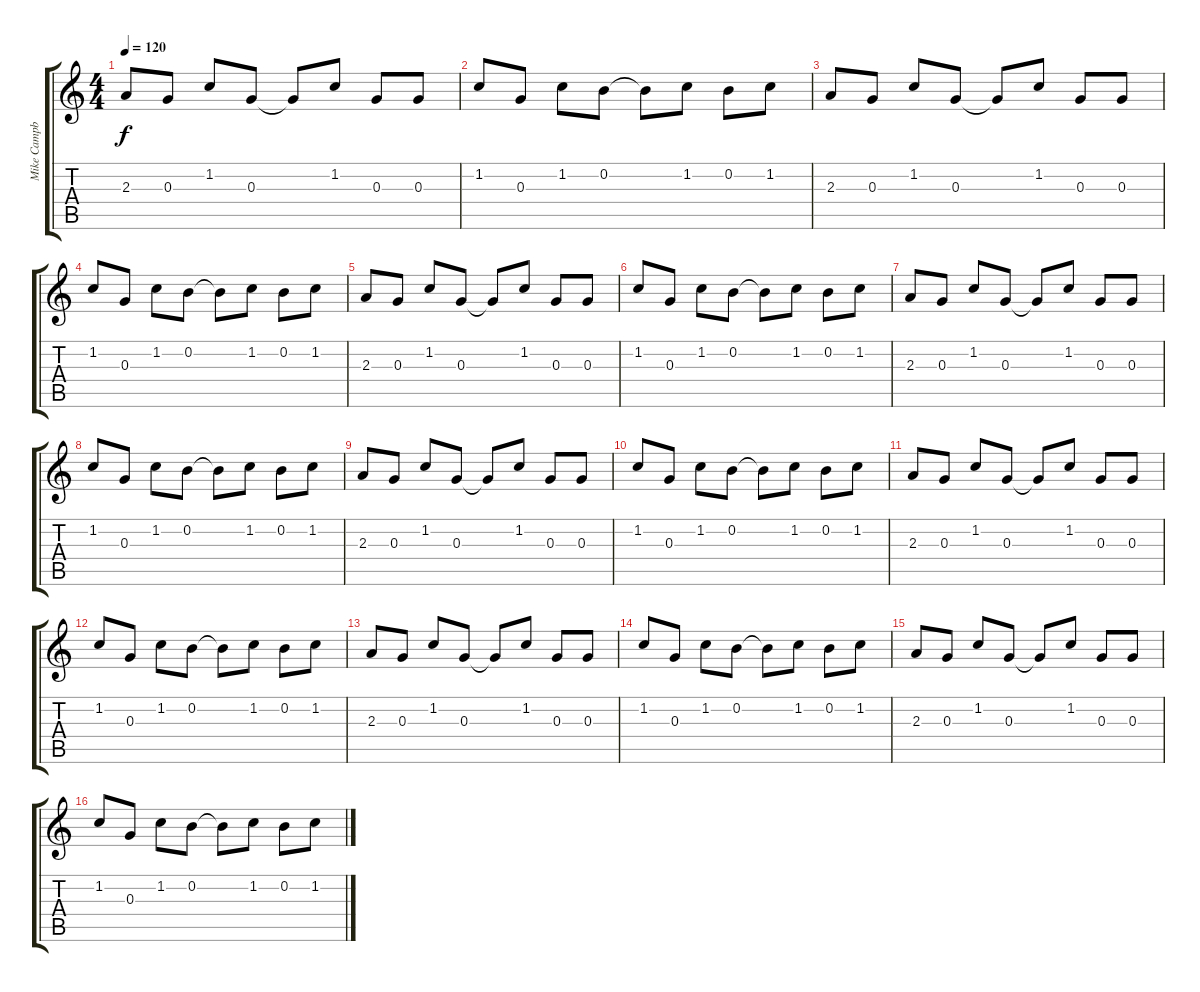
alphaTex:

\track ("Mike Campbell" "Mike Campb") {instrument electricguitarclean}
\staff {score tabs}
\tuning (E4 B3 G3 D3 A2 E2) {hide}
\ts (4 4)
\tempo 120
\clef g2
\ks c
2.3.8{dy f} 0.3.8 1.2.8 0.3.8 0.3{t}.8 1.2.8 0.3.8 0.3.8 |
1.2.8 0.3.8 1.2.8 0.2.8 0.2{t}.8 1.2.8 0.2.8 1.2.8 |
2.3.8 0.3.8 1.2.8 0.3.8 0.3{t}.8 1.2.8 0.3.8 0.3.8 |
1.2.8 0.3.8 1.2.8 0.2.8 0.2{t}.8 1.2.8 0.2.8 1.2.8 |
2.3.8 0.3.8 1.2.8 0.3.8 0.3{t}.8 1.2.8 0.3.8 0.3.8 |
1.2.8 0.3.8 1.2.8 0.2.8 0.2{t}.8 1.2.8 0.2.8 1.2.8 |
2.3.8 0.3.8 1.2.8 0.3.8 0.3{t}.8 1.2.8 0.3.8 0.3.8 |
1.2.8 0.3.8 1.2.8 0.2.8 0.2{t}.8 1.2.8 0.2.8 1.2.8 |
2.3.8 0.3.8 1.2.8 0.3.8 0.3{t}.8 1.2.8 0.3.8 0.3.8 |
1.2.8 0.3.8 1.2.8 0.2.8 0.2{t}.8 1.2.8 0.2.8 1.2.8 |
2.3.8 0.3.8 1.2.8 0.3.8 0.3{t}.8 1.2.8 0.3.8 0.3.8 |
1.2.8 0.3.8 1.2.8 0.2.8 0.2{t}.8 1.2.8 0.2.8 1.2.8 |
2.3.8 0.3.8 1.2.8 0.3.8 0.3{t}.8 1.2.8 0.3.8 0.3.8 |
1.2.8 0.3.8 1.2.8 0.2.8 0.2{t}.8 1.2.8 0.2.8 1.2.8 |
2.3.8 0.3.8 1.2.8 0.3.8 0.3{t}.8 1.2.8 0.3.8 0.3.8 |
1.2.8 0.3.8 1.2.8 0.2.8 0.2{t}.8 1.2.8 0.2.8 1.2.8
